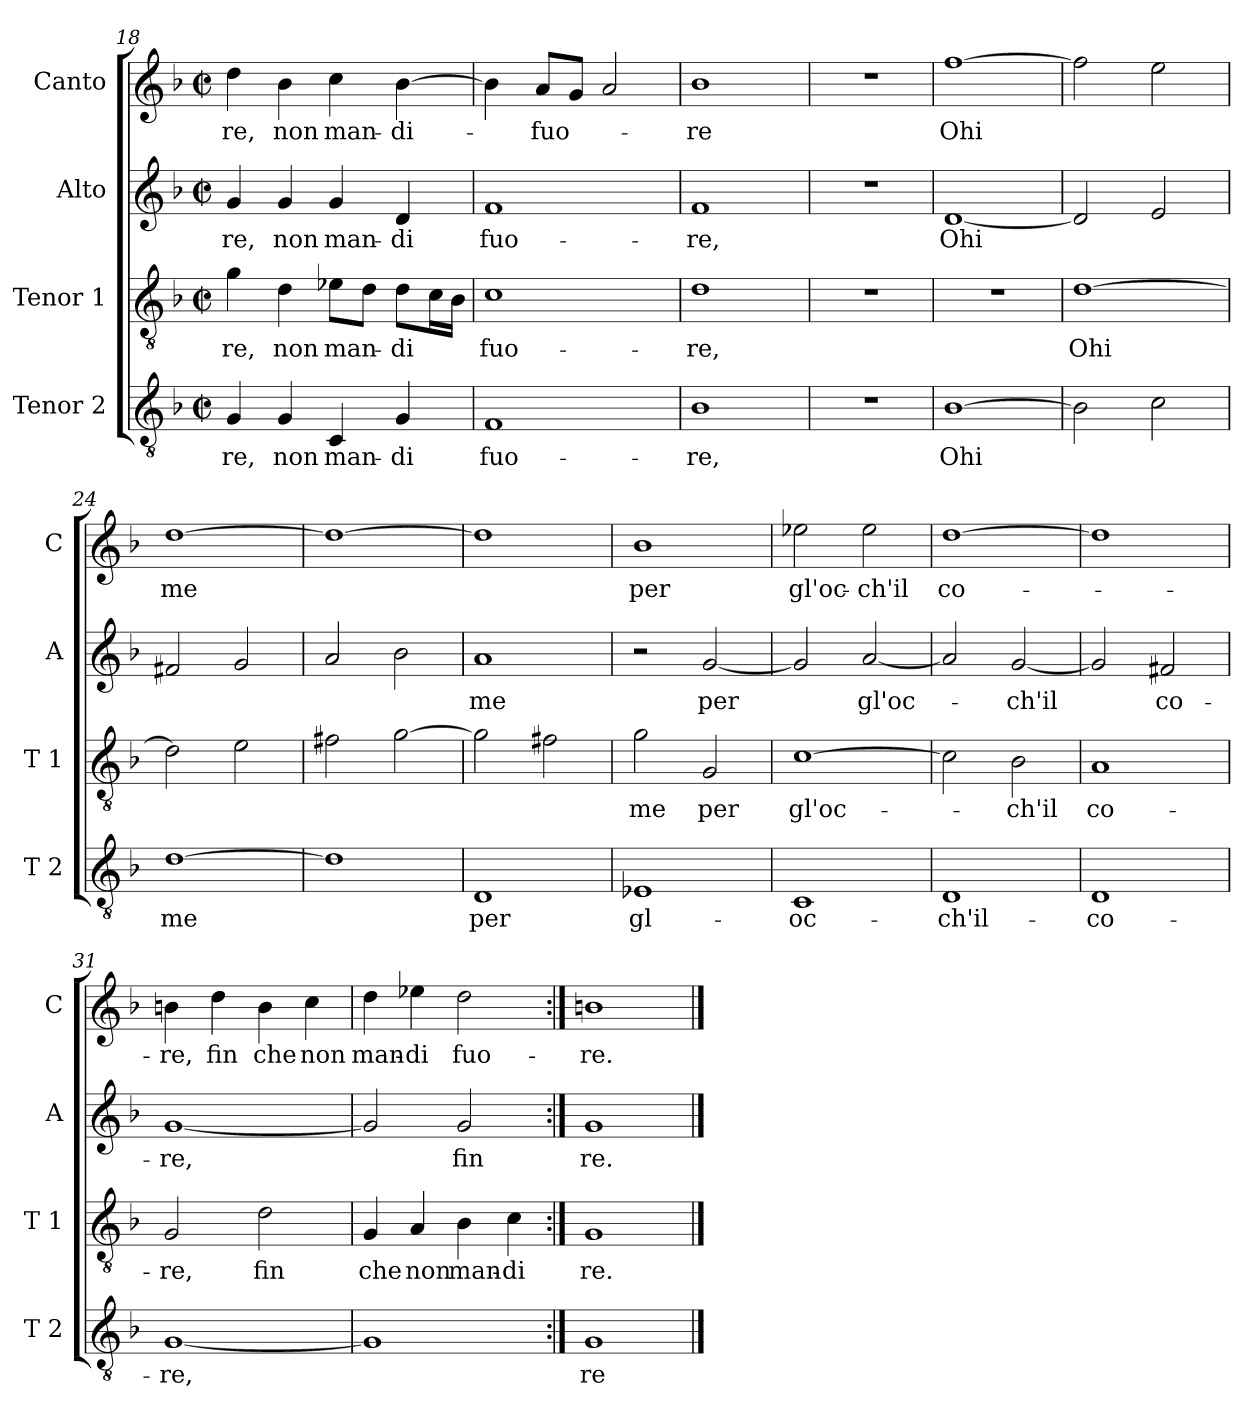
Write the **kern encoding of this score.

**kern	**text	**kern	**text	**kern	**text	**kern	**text
*part4	*part4	*part3	*part3	*part2	*part2	*part1	*part1
*staff4	*staff4	*staff3	*staff3	*staff2	*staff2	*staff1	*staff1
*I"Tenor 2	*	*I"Tenor 1	*	*I"Alto	*	*I"Canto	*
*I'T 2	*	*I'T 1	*	*I'A	*	*I'C	*
*clefGv2	*	*clefGv2	*	*clefG2	*	*clefG2	*
*k[b-]	*	*k[b-]	*	*k[b-]	*	*k[b-]	*
*F:	*	*F:	*	*F:	*	*F:	*
*M2/2	*	*M2/2	*	*M2/2	*	*M2/2	*
*met(c|)	*	*met(c|)	*	*met(c|)	*	*met(c|)	*
=18	=18	=18	=18	=18	=18	=18	=18
!	!LO:LY:b	!	!LO:LY:b	!	!LO:LY:b	!	!LO:LY:b
4G/	-re,	4g\	-re,	4g/	-re,	4dd\	-re,
!	!LO:LY:b	!	!LO:LY:b	!	!LO:LY:b	!	!LO:LY:b
4G/	non	4d\	non	4g/	non	4b-\	non
!	!LO:LY:b	!	!LO:LY:b	!	!LO:LY:b	!	!LO:LY:b
4C/	man-	8e-X\L	man-	4g/	man-	4cc\	man-
.	.	8d\J	.	.	.	.	.
!	!LO:LY:b	!	!LO:LY:b	!	!LO:LY:b	!	!LO:LY:b
4G/	-di	8d\L	-di	4d/	-di	[4b-\	-di-
.	.	16c\L	.	.	.	.	.
.	.	16B-\JJ	.	.	.	.	.
=19	=19	=19	=19	=19	=19	=19	=19
!	!LO:LY:b	!	!LO:LY:b	!	!LO:LY:b	!	!
1F	fuo-	1c	fuo-	1f	fuo-	4b-\]	.
!	!	!	!	!	!	!	!LO:LY:b
.	.	.	.	.	.	8a/L	-fuo-
.	.	.	.	.	.	8g/J	.
.	.	.	.	.	.	2a/	.
=20	=20	=20	=20	=20	=20	=20	=20
!	!LO:LY:b	!	!LO:LY:b	!	!LO:LY:b	!	!LO:LY:b
1B-	-re,	1d	-re,	1f	-re,	1b-	-re
=21	=21	=21	=21	=21	=21	=21	=21
1r	.	1r	.	1r	.	1r	.
!!LO:LB:g=z
=22	=22	=22	=22	=22	=22	=22	=22
!	!LO:LY:b	!	!	!	!LO:LY:b	!	!LO:LY:b
[1B-	Ohi	1r	.	[1d	Ohi	[1ff	Ohi
=23	=23	=23	=23	=23	=23	=23	=23
!	!	!	!LO:LY:b	!	!	!	!
2B-\]	.	[1d	Ohi	2d/]	.	2ff\]	.
2c\	.	.	.	2e/	.	2ee\	.
=24	=24	=24	=24	=24	=24	=24	=24
!	!LO:LY:b	!	!	!	!	!	!LO:LY:b
[1d	me	2d\]	.	2f#X/	.	[1dd	me
.	.	2e\	.	2g/	.	.	.
=25	=25	=25	=25	=25	=25	=25	=25
1d]	.	2f#X\	.	2a/	.	1dd_	.
.	.	[2g\	.	2b-\	.	.	.
=26	=26	=26	=26	=26	=26	=26	=26
!	!LO:LY:b	!	!	!	!LO:LY:b	!	!
1D	per	2g\]	.	1a	me	1dd]	.
.	.	2f#X\	.	.	.	.	.
=27	=27	=27	=27	=27	=27	=27	=27
!	!LO:LY:b	!	!LO:LY:b	!	!	!	!LO:LY:b
1E-X	gl-	2g\	me	2r	.	1b-	per
!	!	!	!LO:LY:b	!	!LO:LY:b	!	!
.	.	2G/	per	[2g/	per	.	.
!!LO:LB:g=z
=28	=28	=28	=28	=28	=28	=28	=28
!	!LO:LY:b	!	!LO:LY:b	!	!	!	!LO:LY:b
1C	-oc-	[1c	gl'oc-	2g/]	.	2ee-X\	gl'oc-
!	!	!	!	!	!LO:LY:b	!	!LO:LY:b
.	.	.	.	[2a/	gl'oc-	2ee-\	-ch'il
=29	=29	=29	=29	=29	=29	=29	=29
!	!LO:LY:b	!	!	!	!	!	!LO:LY:b
1D	-ch'il-	2c\]	.	2a/]	.	[1dd	co-
!	!	!	!LO:LY:b	!	!LO:LY:b	!	!
.	.	2B-\	-ch'il	[2g/	-ch'il	.	.
=30	=30	=30	=30	=30	=30	=30	=30
!	!LO:LY:b	!	!LO:LY:b	!	!	!	!
1D	-co-	1A	co-	2g/]	.	1dd]	.
!	!	!	!	!	!LO:LY:b	!	!
.	.	.	.	2f#X/	co-	.	.
=31	=31	=31	=31	=31	=31	=31	=31
!	!LO:LY:b	!	!LO:LY:b	!	!LO:LY:b	!	!LO:LY:b
[1G	-re,	2G/	-re,	[1g	-re,	4bn\	-re,
!	!	!	!	!	!	!	!LO:LY:b
.	.	.	.	.	.	4dd\	fin
!	!	!	!LO:LY:b	!	!	!	!LO:LY:b
.	.	2d\	fin	.	.	4b\	che
!	!	!	!	!	!	!	!LO:LY:b
.	.	.	.	.	.	4cc\	non
=32	=32	=32	=32	=32	=32	=32	=32
!	!	!	!LO:LY:b	!	!	!	!LO:LY:b
1G]	.	4G/	che	2g/]	.	4dd\	man-
!	!	!	!LO:LY:b	!	!	!	!LO:LY:b
.	.	4A/	non	.	.	4ee-X\	-di
!	!	!	!LO:LY:b	!	!LO:LY:b	!	!LO:LY:b
.	.	4B-\	man-	2g/	fin	2dd\	fuo-
!	!	!	!LO:LY:b	!	!	!	!
.	.	4c\	-di	.	.	.	.
=33:|!	=33:|!	=33:|!	=33:|!	=33:|!	=33:|!	=33:|!	=33:|!
!	!LO:LY:b	!	!LO:LY:b	!	!LO:LY:b	!	!LO:LY:b
1G	re	1G	re.	1g	re.	1bn	-re.
==	==	==	==	==	==	==	==
*-	*-	*-	*-	*-	*-	*-	*-
